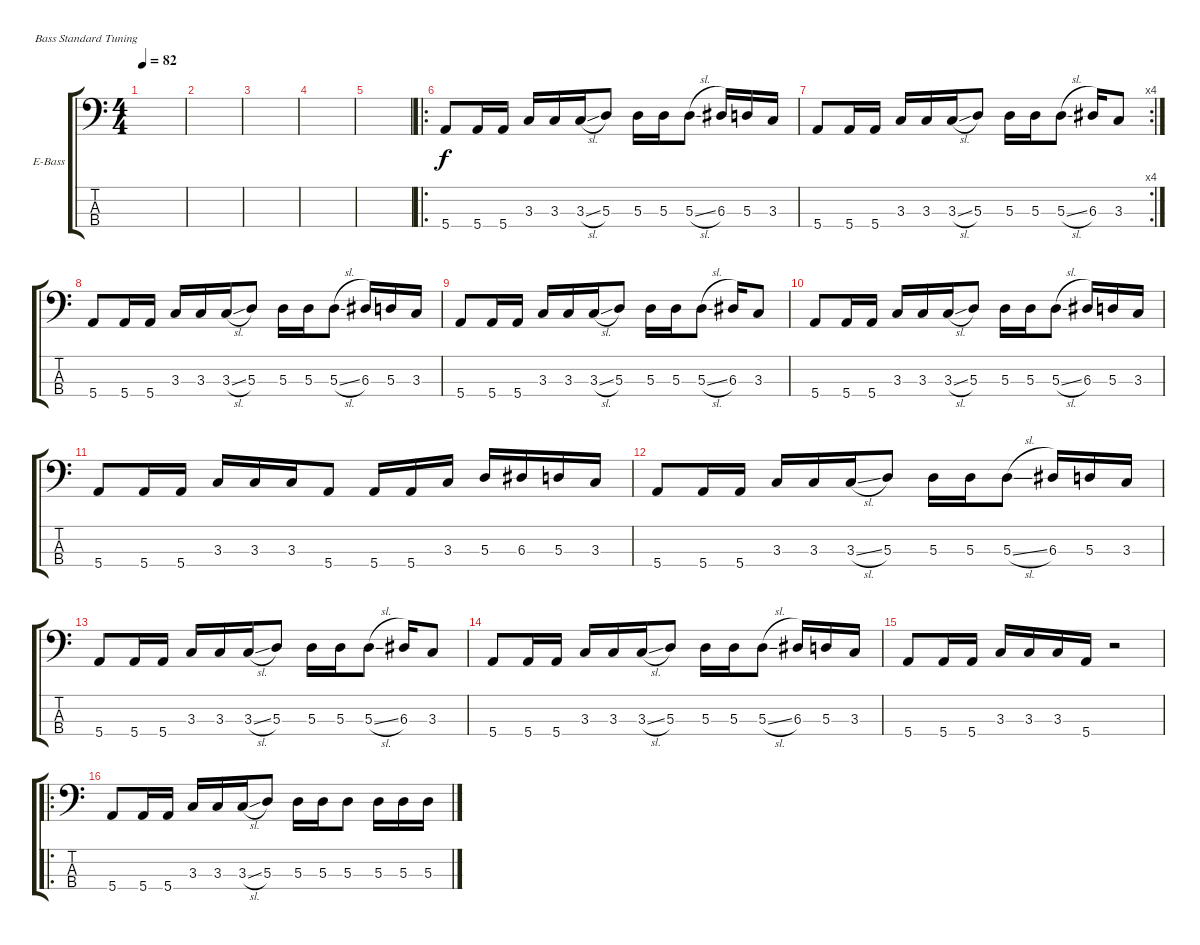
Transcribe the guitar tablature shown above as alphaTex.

\defaultSystemsLayout 4
\bracketExtendMode groupsimilarinstruments
\firstSystemTrackNameOrientation horizontal
\otherSystemsTrackNameOrientation horizontal
\track ("Electric Bass" "E-Bass") {instrument electricbassfinger}
\staff {score tabs}
\tuning (G2 D2 A1 E1)
\ts (4 4)
\tempo 82
\clef f4
\ks c
|
|
|
|
|
\ro
5.4.8 5.4.16 5.4.16 3.3.16 3.3.16 3.3{sl}.16 5.3.8 5.3.16 5.3.16 5.3{sl}.8 6.3.16 5.3.16 3.3.16 |
\rc 4
5.4.8 5.4.16 5.4.16 3.3.16 3.3.16 3.3{sl}.16 5.3.8 5.3.16 5.3.16 5.3{sl}.8 6.3.16 3.3.8 |
5.4.8 5.4.16 5.4.16 3.3.16 3.3.16 3.3{sl}.16 5.3.8 5.3.16 5.3.16 5.3{sl}.8 6.3.16 5.3.16 3.3.16 |
5.4.8 5.4.16 5.4.16 3.3.16 3.3.16 3.3{sl}.16 5.3.8 5.3.16 5.3.16 5.3{sl}.8 6.3.16 3.3.8 |
5.4.8 5.4.16 5.4.16 3.3.16 3.3.16 3.3{sl}.16 5.3.8 5.3.16 5.3.16 5.3{sl}.8 6.3.16 5.3.16 3.3.16 |
5.4.8 5.4.16 5.4.16 3.3.16 3.3.16 3.3.16 5.4.8 5.4.16 5.4.16 3.3.16 5.3.16 6.3.16 5.3.16 3.3.16 |
5.4.8 5.4.16 5.4.16 3.3.16 3.3.16 3.3{sl}.16 5.3.8 5.3.16 5.3.16 5.3{sl}.8 6.3.16 5.3.16 3.3.16 |
5.4.8 5.4.16 5.4.16 3.3.16 3.3.16 3.3{sl}.16 5.3.8 5.3.16 5.3.16 5.3{sl}.8 6.3.16 3.3.8 |
5.4.8 5.4.16 5.4.16 3.3.16 3.3.16 3.3{sl}.16 5.3.8 5.3.16 5.3.16 5.3{sl}.8 6.3.16 5.3.16 3.3.16 |
5.4.8 5.4.16 5.4.16 3.3.16 3.3.16 3.3.16 5.4.16 r.2 |
\ro
5.4.8 5.4.16 5.4.16 3.3.16 3.3.16 3.3{sl}.16 5.3.8 5.3.16 5.3.16 5.3.8 5.3.16 5.3.16 5.3.16
